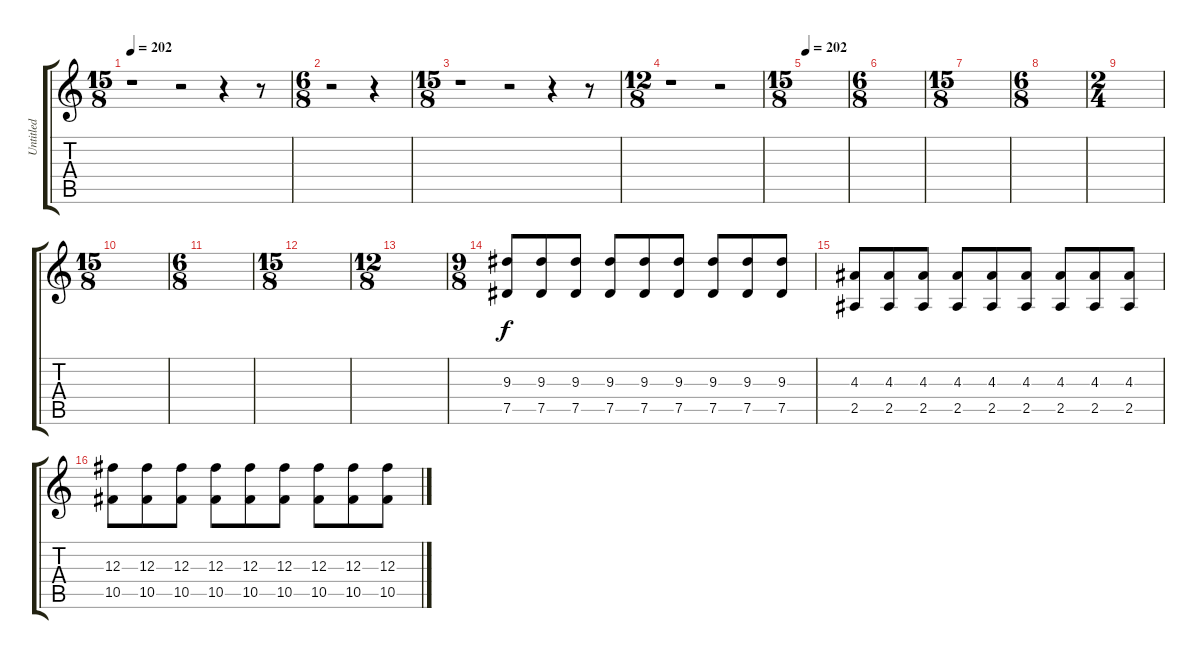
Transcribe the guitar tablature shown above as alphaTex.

\track ("Untitled" "Untitled") {instrument overdrivenguitar}
\staff {score tabs}
\tuning (Eb4 Bb3 Gb3 Db3 Ab2 Eb2) {hide}
\ts (15 8)
\tempo 202
\clef g2
\ks c
r.1{dy f} r.2 r.4 r.8 |
\ts (6 8)
r.2 r.4 |
\ts (15 8)
r.1 r.2 r.4 r.8 |
\ts (12 8)
r.1 r.2 |
\ts (15 8)
\tempo 202
|
\ts (6 8)
|
\ts (15 8)
|
\ts (6 8)
|
\ts (2 4)
|
\ts (15 8)
|
\ts (6 8)
|
\ts (15 8)
|
\ts (12 8)
|
\ts (9 8)
(9.3 7.5).8 (9.3 7.5).8 (9.3 7.5).8 (9.3 7.5).8 (9.3 7.5).8 (9.3 7.5).8 (9.3 7.5).8 (9.3 7.5).8 (9.3 7.5).8 |
(4.3 2.5).8 (4.3 2.5).8 (4.3 2.5).8 (4.3 2.5).8 (4.3 2.5).8 (4.3 2.5).8 (4.3 2.5).8 (4.3 2.5).8 (4.3 2.5).8 |
(12.3 10.5).8 (12.3 10.5).8 (12.3 10.5).8 (12.3 10.5).8 (12.3 10.5).8 (12.3 10.5).8 (12.3 10.5).8 (12.3 10.5).8 (12.3 10.5).8
